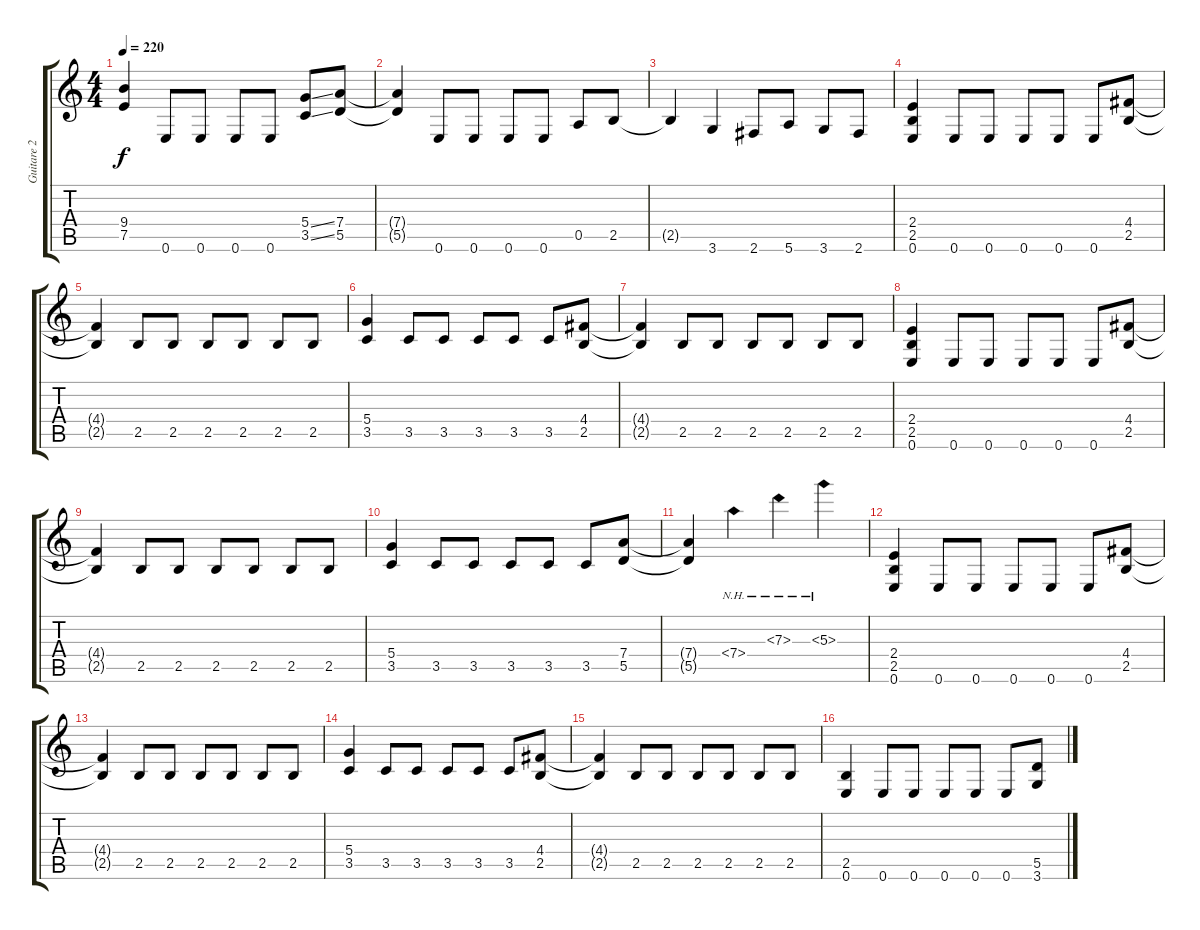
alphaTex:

\track ("Guitare 2" "Guitare 2") {instrument distortionguitar}
\staff {score tabs}
\tuning (E4 B3 G3 D3 A2 E2) {hide}
\ts (4 4)
\tempo 220
\clef g2
\ks c
(9.4{t} 7.5{t}).4{dy f} 0.6.8 0.6.8 0.6.8 0.6.8 (5.4{ss} 3.5{ss}).8 (7.4 5.5).8 |
(7.4{t} 5.5{t}).4 0.6.8 0.6.8 0.6.8 0.6.8 0.5.8 2.5.8 |
2.5{t}.4 3.6.4 2.6.8 5.6.8 3.6.8 2.6.8 |
(2.4 2.5 0.6).4 0.6.8 0.6.8 0.6.8 0.6.8 0.6.8 (4.4 2.5).8 |
(4.4{t} 2.5{t}).4 2.5.8 2.5.8 2.5.8 2.5.8 2.5.8 2.5.8 |
(5.4 3.5).4 3.5.8 3.5.8 3.5.8 3.5.8 3.5.8 (4.4 2.5).8 |
(4.4{t} 2.5{t}).4 2.5.8 2.5.8 2.5.8 2.5.8 2.5.8 2.5.8 |
(2.4 2.5 0.6).4 0.6.8 0.6.8 0.6.8 0.6.8 0.6.8 (4.4 2.5).8 |
(4.4{t} 2.5{t}).4 2.5.8 2.5.8 2.5.8 2.5.8 2.5.8 2.5.8 |
(5.4 3.5).4 3.5.8 3.5.8 3.5.8 3.5.8 3.5.8 (7.4 5.5).8 |
(7.4{t} 5.5{t}).4 7.4{nh}.4 7.3{nh}.4 5.3{nh}.4 |
(2.4 2.5 0.6).4 0.6.8 0.6.8 0.6.8 0.6.8 0.6.8 (4.4 2.5).8 |
(4.4{t} 2.5{t}).4 2.5.8 2.5.8 2.5.8 2.5.8 2.5.8 2.5.8 |
(5.4 3.5).4 3.5.8 3.5.8 3.5.8 3.5.8 3.5.8 (4.4 2.5).8 |
(4.4{t} 2.5{t}).4 2.5.8 2.5.8 2.5.8 2.5.8 2.5.8 2.5.8 |
(2.5 0.6).4 0.6.8 0.6.8 0.6.8 0.6.8 0.6.8 (5.5 3.6).8
